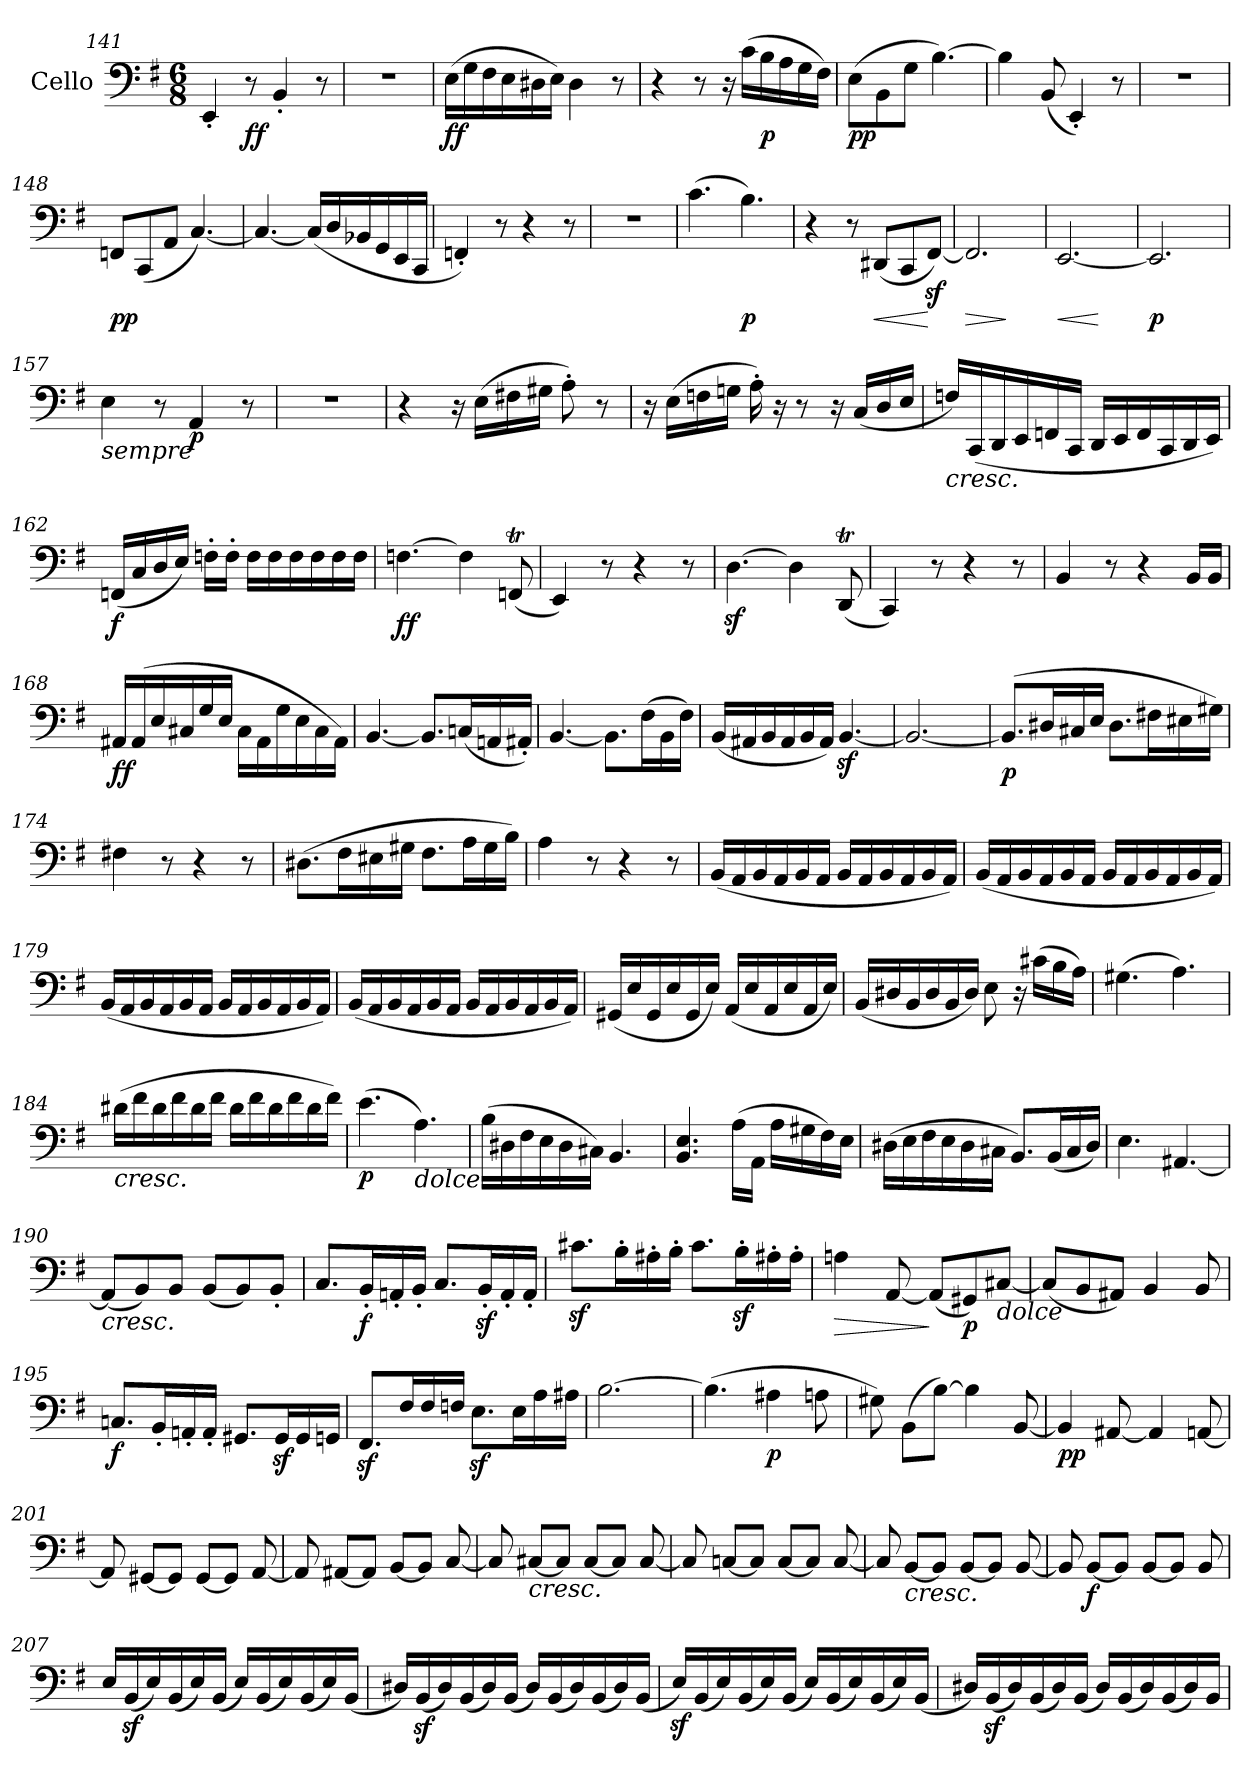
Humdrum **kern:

**kern	**dynam
*part1	*part1
*staff1	*staff1
*I"Cello	*
*clefF4	*
*k[f#]	*
*e:	*
*M6/8	*
=141	=141
4EE'/	.
!	!LO:DY:b
8r	ff
4BB'/	.
8r	.
=142	=142
2.r	.
=143	=143
!	!LO:DY:b
(16E\LL	ff
16G\	.
16F#\	.
16E\	.
16D#X\	.
16E\JJ)	.
4D#\	.
8r	.
=144	=144
4r	.
8r	.
16r	.
(16c\LL	.
!	!LO:DY:b
16B\	p
16A\	.
16G\	.
16F#\JJ)	.
!!LO:LB:g=z
=145	=145
!	!LO:DY:b
(8E\L	pp
8BB\	.
8G\J	.
[4.B\)	.
=146	=146
4B\]	.
(8BB/	.
4EE'/)	.
8r	.
=147	=147
2.r	.
=148	=148
!	!LO:DY:b
8FFn/L	pp
(8CC/	.
8AA/J	.
[4.C/)	.
=149	=149
4.C/_	.
(16C/LL]	.
16D/	.
16BB-X/	.
16GG/	.
16EE/	.
16CC/JJ	.
=150	=150
4FFn'/)	.
8r	.
4r	.
8r	.
=151	=151
2.r	.
=152	=152
(4.c\	.
!	!LO:DY:b
4.B\)	p
=153	=153
4r	.
8r	.
!	!LO:HP:b
(8DD#X/L	<
8CC/	.
[8FF#z</J)	[
=154	=154
!	!LO:HP:b
2.FF#/]	>
.	]
!!LO:LB:g=z
=155	=155
!	!LO:HP:b
[2.EE/	<
.	[
=156	=156
!	!LO:DY:b
2.EE/]	p
=157	=157
!LO:TX:b:i:t=sempre	!
4E\	.
8r	.
!	!LO:DY:b
4AA/	p
8r	.
=158	=158
2.r	.
=159	=159
4r	.
16r	.
(16E\LL	.
16F#X\	.
16G#X\JJ	.
8A'\)	.
8r	.
=160	=160
16r	.
(16E\LL	.
16Fn\	.
16Gn\JJ	.
16A'\)	.
16r	.
8r	.
16r	.
(<16C/LL	.
16D/	.
16E/JJ	.
=161	=161
!LO:TX:b:i:t=cresc.	!
16Fn/LL)	.
(16CC/	.
16DD/	.
16EE/	.
16FFn/	.
16CC/JJ	.
16DD/LL	.
16EE/	.
16FF/	.
16CC/	.
16DD/	.
16EE/JJ)	.
!!LO:LB:g=z
=162	=162
!	!LO:DY:b
(16FFn/LL	f
16C/	.
16D/	.
16E/JJ)	.
16Fn'\LL	.
16F'\JJ	.
16F\LL	.
16F\	.
16F\	.
16F\	.
16F\	.
16F\JJ	.
=163	=163
!	!LO:DY:b
[4.Fn\	ff
4F\]	.
(8FFnT/	.
=164	=164
4EE/)	.
8r	.
4r	.
8r	.
=165	=165
[4.Dz<\	.
4D\]	.
(8DDT/	.
=166	=166
4CC/)	.
8r	.
4r	.
8r	.
=167	=167
4BB/	.
8r	.
4r	.
16BB/LL	.
16BB/JJ	.
=168	=168
!	!LO:DY:b
16AA#X/LL	ff
(16AA#/	.
16E/	.
16C#X/	.
16G/	.
16E/JJ	.
16C#\LL	.
16AA#\	.
16G\	.
16E\	.
16C#\	.
16AA#\JJ)	.
!!LO:LB:g=z
=169	=169
[4.BB/	.
8.BB/L]	.
(16Cn/L	.
16AAn/	.
16AA#X'/JJ)	.
=170	=170
[4.BB/	.
8.BB\L]	.
(16F#\L	.
16BB\	.
16F#\JJ)	.
=171	=171
(16BB/LL	.
16AA#X/	.
16BB/	.
16AA#/	.
16BB/	.
16AA#/JJ)	.
[4.BBz</	.
=172	=172
2.BB/_	.
=173	=173
!	!LO:DY:b
(8.BB/L]	p
16D#X/L	.
16C#X/	.
16E/JJ	.
8.D#\L	.
16F#X\L	.
16E#X\	.
16G#X\JJ)	.
=174	=174
4F#X\	.
8r	.
4r	.
8r	.
!!LO:LB:g=z
=175	=175
(8.D#X\L	.
16F#\L	.
16E#X\	.
16G#X\JJ	.
8.F#\L	.
16A\L	.
16G#\	.
16B\JJ)	.
=176	=176
4A\	.
8r	.
4r	.
8r	.
=177	=177
(16BB/LL	.
16AA/	.
16BB/	.
16AA/	.
16BB/	.
16AA/JJ	.
16BB/LL	.
16AA/	.
16BB/	.
16AA/	.
16BB/	.
16AA/JJ)	.
=178	=178
(16BB/LL	.
16AA/	.
16BB/	.
16AA/	.
16BB/	.
16AA/JJ	.
16BB/LL	.
16AA/	.
16BB/	.
16AA/	.
16BB/	.
16AA/JJ)	.
=179	=179
(16BB/LL	.
16AA/	.
16BB/	.
16AA/	.
16BB/	.
16AA/JJ	.
16BB/LL	.
16AA/	.
16BB/	.
16AA/	.
16BB/	.
16AA/JJ)	.
=180	=180
(16BB/LL	.
16AA/	.
16BB/	.
16AA/	.
16BB/	.
16AA/JJ	.
16BB/LL	.
16AA/	.
16BB/	.
16AA/	.
16BB/	.
16AA/JJ)	.
=181	=181
(16GG#X/LL	.
16E/	.
16GG#/	.
16E/	.
16GG#/	.
16E/JJ)	.
(16AA/LL	.
16E/	.
16AA/	.
16E/	.
16AA/	.
16E/JJ)	.
!!LO:LB:g=z
=182	=182
(16BB/LL	.
16D#X/	.
16BB/	.
16D#/	.
16BB/	.
16D#/JJ)	.
8E\	.
16r	.
(16c#X\LL	.
16B\	.
16A\JJ)	.
=183	=183
(4.G#X\	.
4.A\)	.
=184	=184
!LO:TX:b:i:t=cresc.	!
(16d#X\LL	.
16f#\	.
16d#\	.
16f#\	.
16d#\	.
16f#\JJ	.
16d#\LL	.
16f#\	.
16d#\	.
16f#\	.
16d#\	.
16f#\JJ)	.
=185	=185
!	!LO:DY:b
(4.e\	p
!LO:TX:b:i:t=dolce	!
4.A\)	.
=186	=186
(16B\LL	.
16D#X\	.
16F#\	.
16E\	.
16D#\	.
16C#X\JJ)	.
4.BB/	.
=187	=187
4.BB/ 4.E/	.
(16A\LL	.
16AA\JJ	.
16A\LL	.
16G#X\	.
16F#\)	.
16E\JJ	.
!!LO:LB:g=z
=188	=188
(16D#X\LL	.
16E\	.
16F#\	.
16E\	.
16D#\	.
16C#X\JJ	.
8.BB/L)	.
(16BB/L	.
16C#/	.
16D#/JJ)	.
=189	=189
4.E\	.
[4.AA#X/	.
=190	=190
!LO:TX:b:i:t=cresc.	!
(8AA#/L]	.
8BB/)	.
8BB/J	.
(8BB/L	.
8BB/)	.
8BB'/J	.
=191	=191
8.C/L	.
!	!LO:DY:b
16BB'/L	f
16AAn'/	.
16BB'/JJ	.
8.C/L	.
16BBz<'/L	.
16AA'/	.
16AA'/JJ	.
=192	=192
8.c#Xz<\L	.
16B'\L	.
16A#X'\	.
16B'\JJ	.
8.c#\L	.
16Bz<'\L	.
16A#X'\	.
16A#'\JJ	.
=193	=193
!	!LO:HP:b
4An\	>
[8AA/	.
(8AA/L]	]
!	!LO:DY:b
8GG#X/)	p
!LO:TX:b:i:t=dolce	!
[8C#X/J	.
!!LO:LB:g=z
=194	=194
(8C#/L]	.
8BB/	.
8AA#X/J)	.
4BB/	.
8BB/	.
=195	=195
!	!LO:DY:b
8.Cn/L	f
16BB'/L	.
16AAn'/	.
16AA'/JJ	.
8.GG#X/L	.
16GG#z</L	.
16GG#/	.
16GGn/JJ	.
=196	=196
8.FF#z</L	.
16F#/L	.
16F#/	.
16Fn/JJ	.
8.Ez<\L	.
16E\L	.
16A\	.
16A#X\JJ	.
=197	=197
[2.B\	.
=198	=198
(4.B\]	.
!	!LO:DY:b
4A#X\	p
8An\	.
=199	=199
8G#X\)	.
(8BB\L	.
[8B\J)	.
4B\]	.
[8BB/	.
=200	=200
!	!LO:DY:b
4BB/]	pp
[8AA#X/	.
4AA#/]	.
[8AAn/	.
!!LO:LB:g=z
=201	=201
8AA/]	.
[8GG#X/L	.
8GG#/J]	.
[8GG#/L	.
8GG#/J]	.
[8AA/	.
=202	=202
8AA/]	.
[8AA#X/L	.
8AA#/J]	.
[8BB/L	.
8BB/J]	.
[8C/	.
=203	=203
8C/]	.
!LO:TX:b:i:t=cresc.	!
[8C#X/L	.
8C#/J]	.
[8C#/L	.
8C#/J]	.
[8C#/	.
=204	=204
8C#/]	.
[8Cn/L	.
8C/J]	.
[8C/L	.
8C/J]	.
[8C/	.
=205	=205
8C/]	.
!LO:TX:b:i:t=cresc.	!
[8BB/L	.
8BB/J]	.
[8BB/L	.
8BB/J]	.
[8BB/	.
=206	=206
8BB/]	.
!	!LO:DY:b
[8BB/L	f
8BB/J]	.
[8BB/L	.
8BB/J]	.
8BB/	.
!!LO:LB:g=z
=207	=207
16E/LL	.
(16BBz</	.
16E/)	.
(16BB/	.
16E/)	.
(16BB/JJ	.
16E/LL)	.
(16BB/	.
16E/)	.
(16BB/	.
16E/)	.
(16BB/JJ	.
=208	=208
16D#X/LL)	.
(16BBz</	.
16D#/)	.
(16BB/	.
16D#/)	.
(16BB/JJ	.
16D#/LL)	.
(16BB/	.
16D#/)	.
(16BB/	.
16D#/)	.
(16BB/JJ	.
=209	=209
16Ez</LL)	.
(16BB/	.
16E/)	.
(16BB/	.
16E/)	.
(16BB/JJ	.
16E/LL)	.
(16BB/	.
16E/)	.
(16BB/	.
16E/)	.
(16BB/JJ	.
=210	=210
16D#X/LL)	.
(16BBz</	.
16D#/)	.
(16BB/	.
16D#/)	.
(16BB/JJ	.
16D#/LL)	.
(16BB/	.
16D#/)	.
(16BB/	.
16D#/)	.
16BB/JJ	.
=	=
*-	*-
